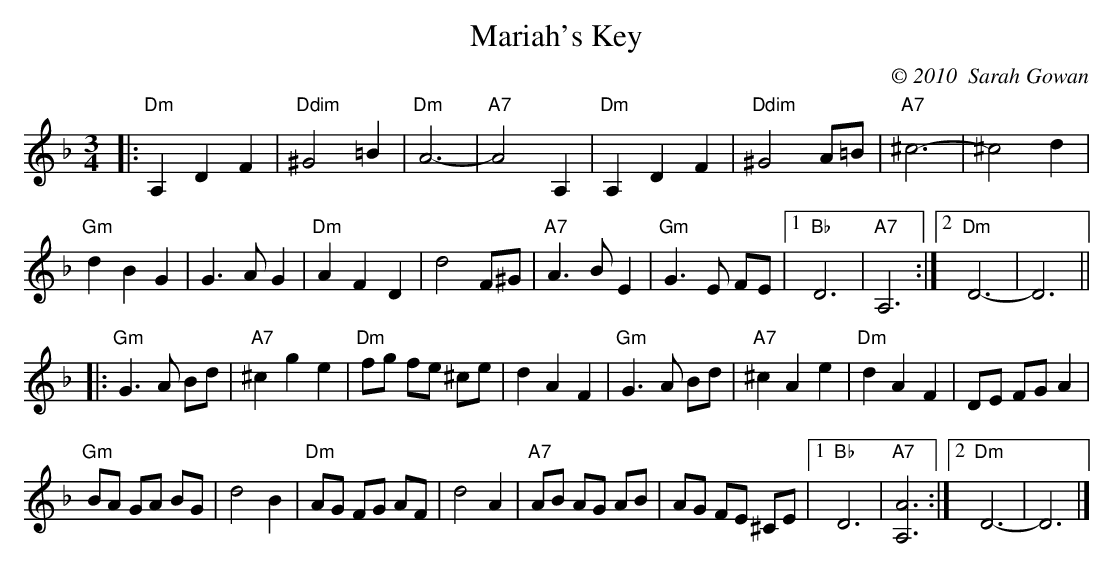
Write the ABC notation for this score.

X:1
T:Mariah's Key
C:© 2010  Sarah Gowan
L:1/4
M:3/4
K:Dm
|:"Dm"A,DF|"Ddim"^G2=B| "Dm" A3-|"A7"A2 A,|\
"Dm"A,DF|"Ddim"^G2 A/=B/|"A7" ^c3-|^c2 d|
"Gm"dBG| G>A G| "Dm" AFD| d2 F/^G/|\
"A7"A>B E| "Gm" G>E F/E/|1 "Bb" D3|"A7"A,3:|2 "Dm" D3-|D3||
|:"Gm" G>A B/d/| "A7" ^c g e| "Dm" f/g/ f/e/ ^c/e/| dAF| \
"Gm" G>A B/d/| "A7" ^cAe| "Dm" dAF| D/E/ F/G/ A|
"Gm" B/A/ G/A/ B/G/| d2 B| "Dm" A/G/ F/G/ A/F/|d2 A| \
"A7" A/B/ A/G/ A/B/|A/G/ F/E/ ^C/E/|1 "Bb" D3|"A7"[A3A,3]:|2 "Dm" D3-|D3|]
